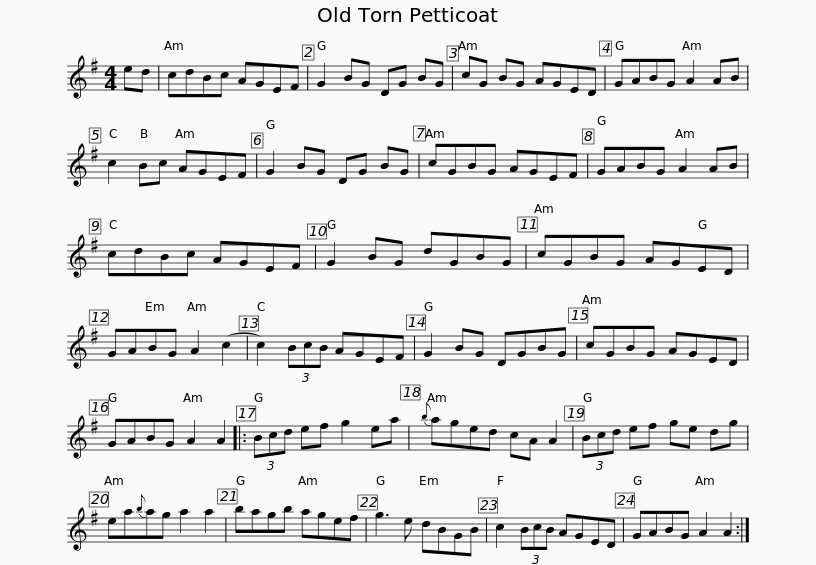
X:1
L:1/8
M:4/4
I:linebreak $
K:G
V:1 treble
V:1
 ed | cdBc AGEF | G2 BG DG BG | cG BG AGED | GABG A2 AB |$ %5
 c2 Bc AGEF | G2 BG DG BG | cGBG AGEF | GABG A2 AB |$ cdBc AGEF | %10
 G2 BG dGBG | cGBG AGED | GABG A2 (c2 |$ c2) (3BcB AGEF | G2 BG DGBG | %15
 cGBG AGED | GABG A2 A2 |:$ (3Bcd ef g2 ea |{b} aged cA A2 | (3Bcd ef ge dg | %20
 ea{b}ag a2 a2 |$ bagb agef | g3 e dBGB | c2 (3BcB AGED | GABG A2 A2 :| %25
